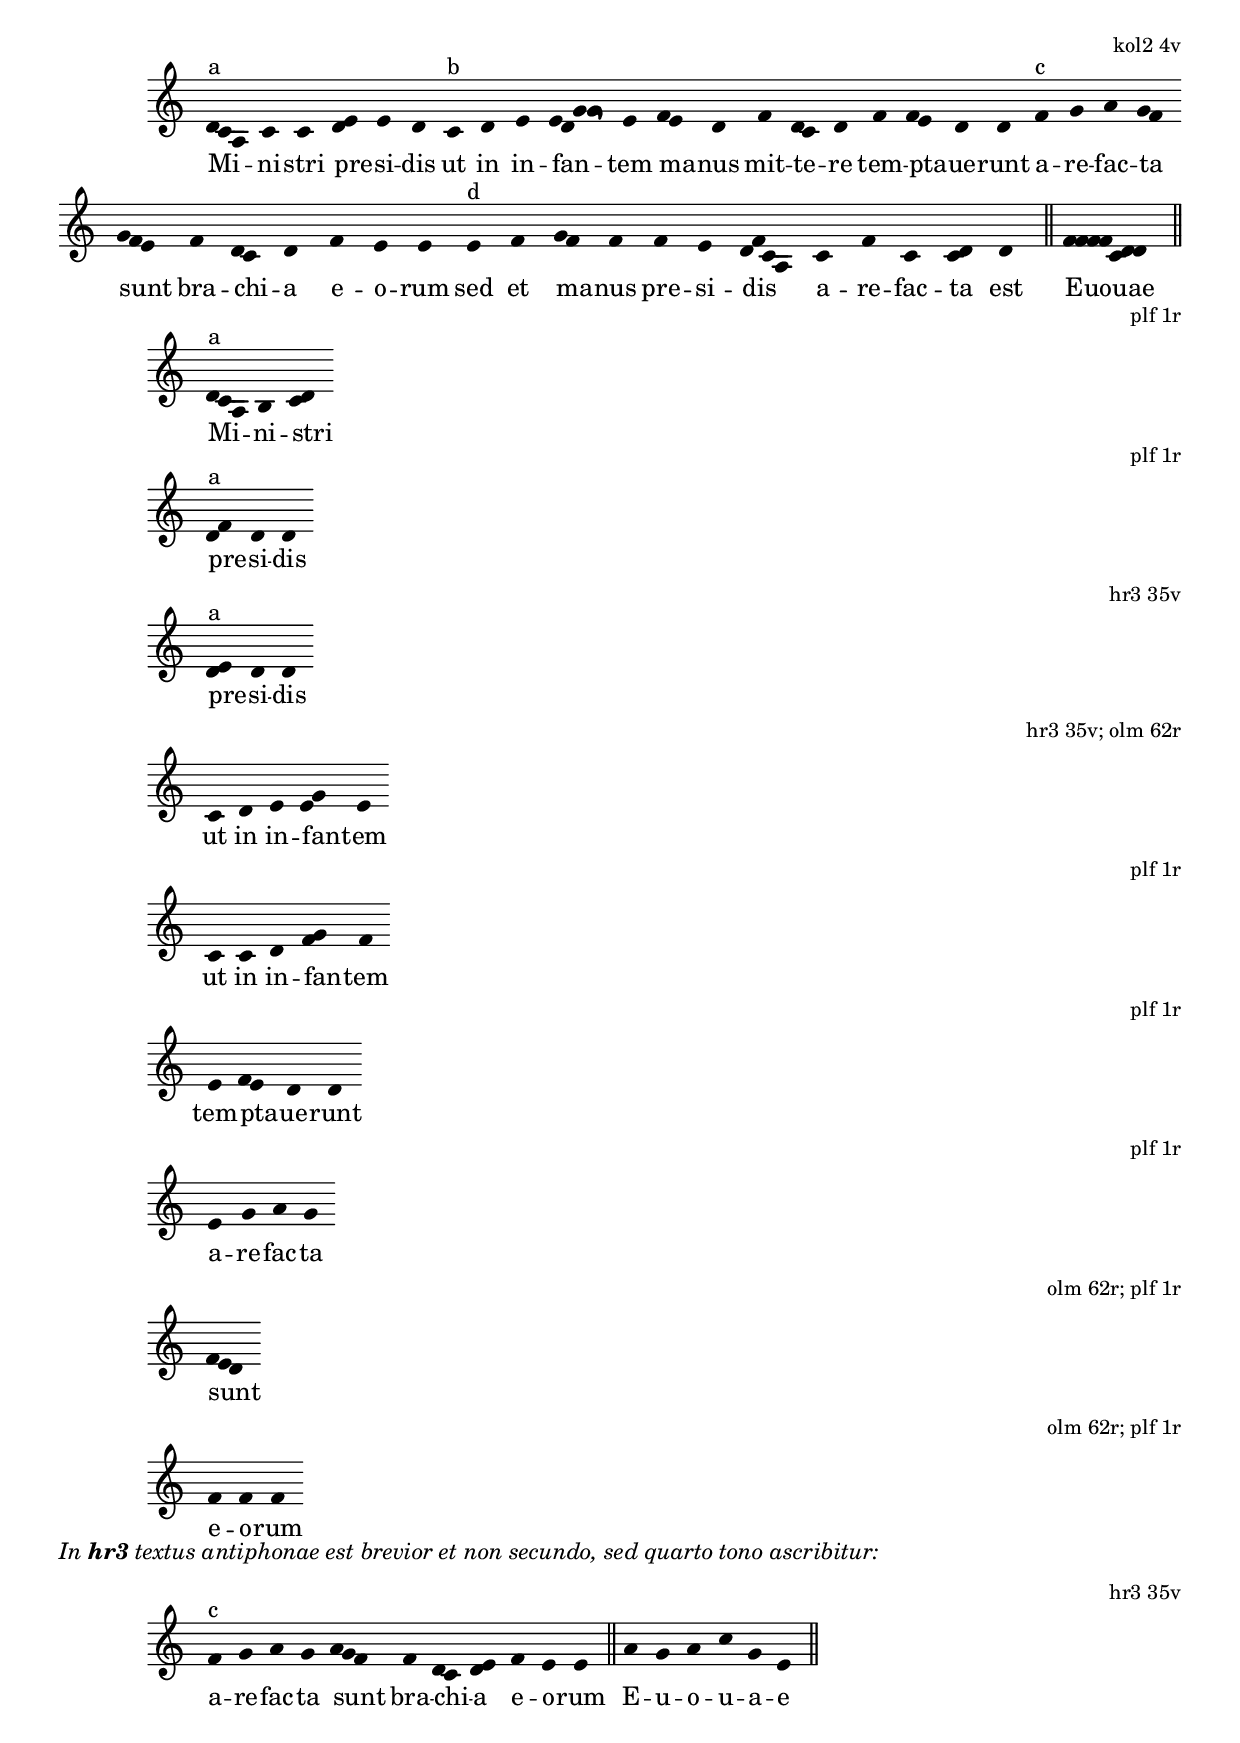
\version "2.19.32"

\include "../lib/synopsis.ily"

\score {
  \transpose c c' {
    \plainchant
    \melisma { d^"a" c a, } c c \bar "" \melisma { d e } e d \bar ""
    c^"b" \bar "" d \bar "" e \melisma { e d g \strophicus g } e \bar "" \melisma { f e } d \bar "" f \melisma { d c } d \bar "" f \melisma { f e } d d \bar ""
    f^"c" g a \melisma { g f } \bar "" \melisma { g f e } \bar "" f \melisma { d c } d \bar "" f e e \bar ""
    e^"d" \bar "" f \bar "" \melisma { g f } f \bar "" f e \melisma { d f c a, } \bar ""
    c f c \melisma { c d } \bar "" d \bar "||"

    \melisma { f f f f c d d } \bar "||"
  }
  \addlyrics {
    Mi -- ni -- stri pre -- si -- dis
    ut in in -- fan -- tem ma -- nus mit -- te -- re tem -- pta -- ue -- runt
    a -- re -- fac -- ta sunt bra -- chi -- a e -- o -- rum
    sed et ma -- nus pre -- si -- dis
    a -- re -- fac -- ta est

    Euouae
  }
  \header {
    fontes = "kol2 4v"
  }
}

\score {
  \transpose c c' {
    \plainchant
    \melisma { d^"a" c a, } b, \melisma { c d }
  }
  \addlyrics {
    Mi -- ni -- stri
  }
  \header {
    fontes = "plf 1r"
  }
}

\score {
  \transpose c c' {
    \plainchant
    \melisma { d^"a" f } d d
  }
  \addlyrics {
    pre -- si -- dis
  }
  \header {
    fontes = "plf 1r"
  }
}

\score {
  \transpose c c' {
    \plainchant
    \melisma { d^"a" e } d d
  }
  \addlyrics {
    pre -- si -- dis
  }
  \header {
    fontes = "hr3 35v"
  }
}

\score {
  \transpose c c' {
    \plainchant
    c d e \melisma { e g } e
  }
  \addlyrics {
    ut in in -- fan -- tem
  }
  \header {
    fontes = "hr3 35v; olm 62r"
  }
}

\score {
  \transpose c c' {
    \plainchant
    c c d \melisma { f g } f
  }
  \addlyrics {
    ut in in -- fan -- tem
  }
  \header {
    fontes = "plf 1r"
  }
}

\score {
  \transpose c c' {
    \plainchant
    e \melisma { f e } d d
  }
  \addlyrics {
    tem -- pta -- ue -- runt
  }
  \header {
    fontes = "plf 1r"
  }
}

\score {
  \transpose c c' {
    \plainchant
    e g a g
  }
  \addlyrics {
    a -- re -- fac -- ta
  }
  \header {
    fontes = "plf 1r"
  }
}

\score {
  \transpose c c' {
    \plainchant
    \melisma { f e d }
  }
  \addlyrics {
    sunt
  }
  \header {
    fontes = "olm 62r; plf 1r"
  }
}

\score {
  \transpose c c' {
    \plainchant
    f f f
  }
  \addlyrics {
    e -- o -- rum
  }
  \header {
    fontes = "olm 62r; plf 1r"
  }
}

\markup\italic{
  In \bold{hr3} textus antiphonae est brevior et non secundo,
  sed quarto tono ascribitur:
}

\score {
  \transpose c c' {
    \plainchant
    f^"c" g a g \melisma { a g f } f \melisma { d c } \melisma { d e } f e e \bar "||"

    a g a c' g e \bar "||"
  }
  \addlyrics {
    a -- re -- fac -- ta sunt bra -- chi -- a e -- o -- rum

    E -- u -- o -- u -- a -- e
  }
  \header {
    fontes = "hr3 35v"
  }
}

\score {
  \transpose c c' {
    \plainchant
    f^"d" e \melisma { d e c a, }
  }
  \addlyrics {
    pre -- si -- dis
  }
  \header {
    fontes = "hr1 19r"
  }
}

\score {
  \transpose c c' {
    \plainchant
    d^"d" f c \melisma { c d } d
  }
  \addlyrics {
    a -- re -- fac -- ta est
  }
  \header {
    fontes = "olm 62r"
  }
}
